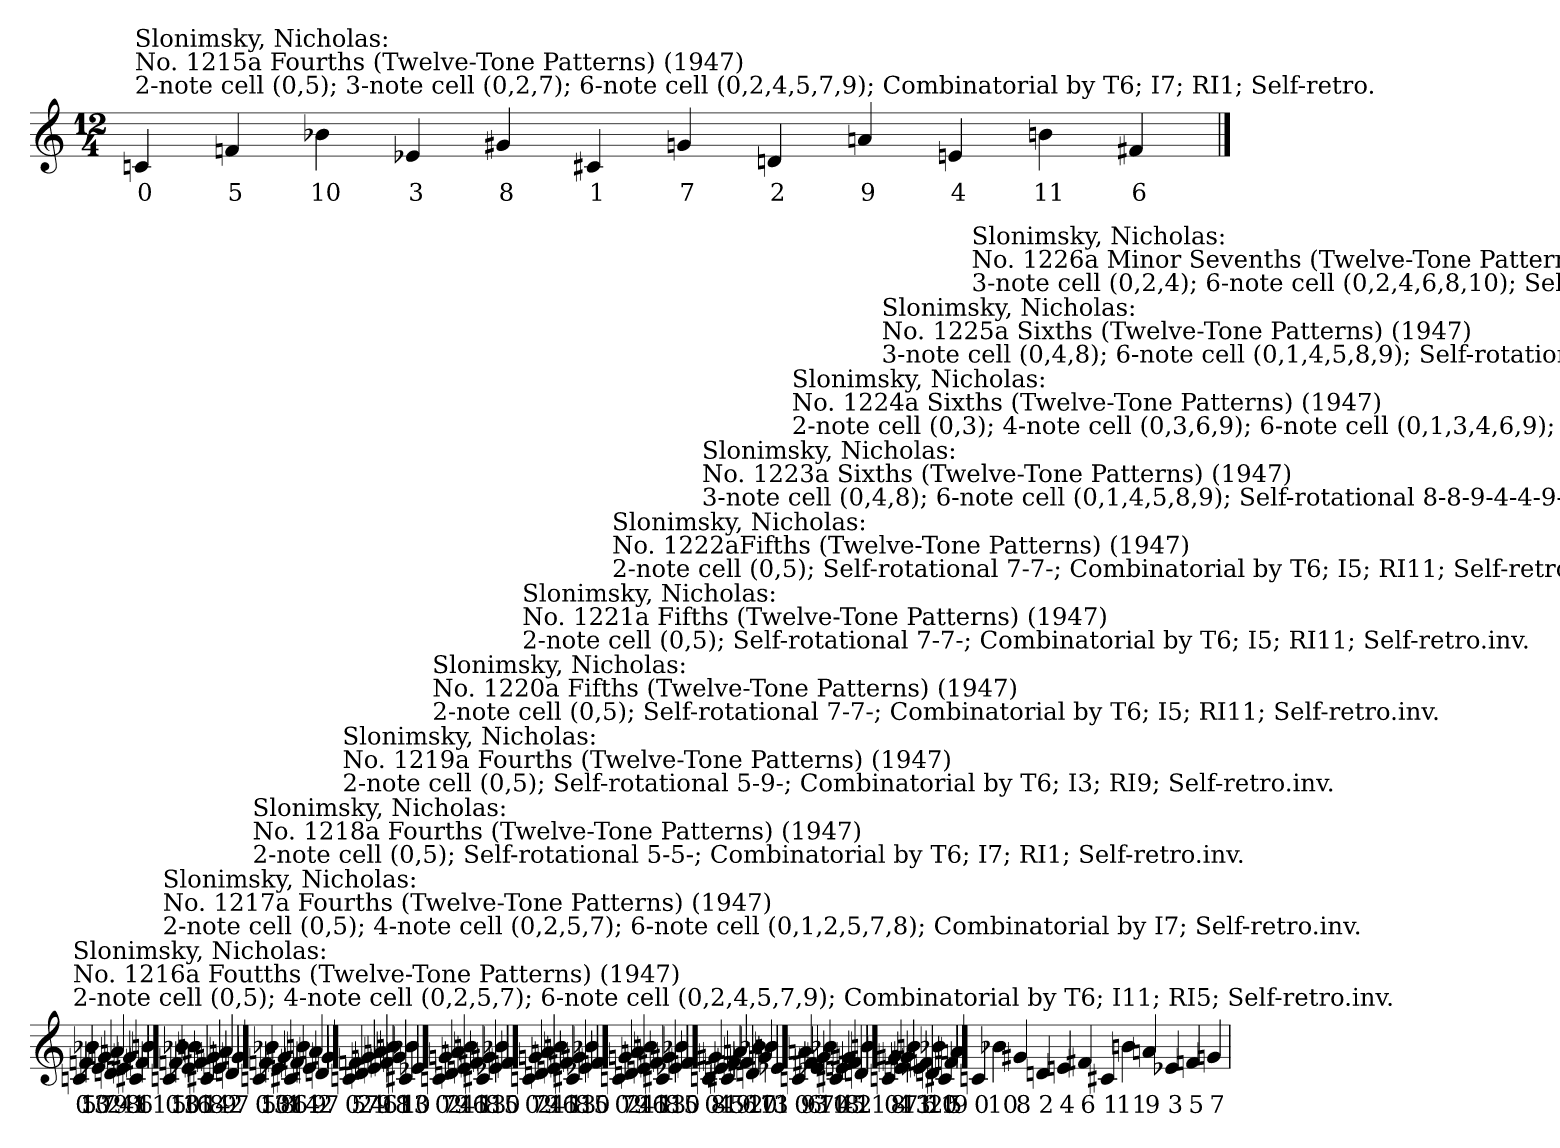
**kern	**text
*part1	*part1
*staff1	*staff1
!!LO:LB:g=z
*M12/4	*
==1153	==1153
!LO:TX:t=Slonimsky, Nicholas&colon; \nNo. 1215a Fourths (Twelve-Tone Patterns) (1947)\n2-note cell (0,5); 3-note cell (0,2,7); 6-note cell (0,2,4,5,7,9); Combinatorial by T6; I7; RI1; Self-retro.	!
4cn	0
4fn	5
4b-X	10
4e-X	3
4g#X	8
4c#X	1
4gn	7
4dn	2
4an	9
4en	4
4bn	11
4f#X	6
!!LO:LB:g=z
==1154	==1154
!LO:TX:t=Slonimsky, Nicholas&colon; \nNo. 1216a Foutths (Twelve-Tone Patterns) (1947)\n2-note cell (0,5); 4-note cell (0,2,5,7); 6-note cell (0,2,4,5,7,9); Combinatorial by T6; I11; RI5; Self-retro.inv.	!
4cn	0
4fn	5
4b-X	10
4e-X	3
4gn	7
4dn	2
4an	9
4en	4
4g#X	8
4c#X	1
4f#X	6
4bn	11
!!LO:LB:g=z
==1155	==1155
!LO:TX:t=Slonimsky, Nicholas&colon; \nNo. 1217a Fourths (Twelve-Tone Patterns) (1947)\n2-note cell (0,5); 4-note cell (0,2,5,7); 6-note cell (0,1,2,5,7,8); Combinatorial by I7; Self-retro.inv.	!
4cn	0
4fn	5
4b-X	10
4e-X	3
4bn	11
4f#X	6
4c#X	1
4g#X	8
4en	4
4an	9
4dn	2
4gn	7
!!LO:LB:g=z
==1156	==1156
!LO:TX:t=Slonimsky, Nicholas&colon; \nNo. 1218a Fourths (Twelve-Tone Patterns) (1947)\n2-note cell (0,5); Self-rotational 5-5-; Combinatorial by T6; I7; RI1; Self-retro.inv.	!
4cn	0
4fn	5
4b-X	10
4e-X	3
4g#X	8
4c#X	1
4f#X	6
4bn	11
4en	4
4an	9
4dn	2
4gn	7
!!LO:LB:g=z
==1157	==1157
!LO:TX:t=Slonimsky, Nicholas&colon; \nNo. 1219a Fourths (Twelve-Tone Patterns) (1947)\n2-note cell (0,5); Self-rotational 5-9-; Combinatorial by T6; I3; RI9; Self-retro.inv.	!
4cn	0
4fn	5
4dn	2
4gn	7
4en	4
4an	9
4f#X	6
4bn	11
4g#X	8
4c#X	1
4b-X	10
4e-X	3
!!LO:LB:g=z
==1158	==1158
!LO:TX:t=Slonimsky, Nicholas&colon; \nNo. 1220a Fifths (Twelve-Tone Patterns) (1947)\n2-note cell (0,5); Self-rotational 7-7-; Combinatorial by T6; I5; RI11; Self-retro.inv.	!
4cn	0
4gn	7
4dn	2
4an	9
4en	4
4bn	11
4f#X	6
4c#X	1
4g#X	8
4e-X	3
4b-X	10
4fn	5
!!LO:LB:g=z
==1159	==1159
!LO:TX:t=Slonimsky, Nicholas&colon; \nNo. 1221a Fifths (Twelve-Tone Patterns) (1947)\n2-note cell (0,5); Self-rotational 7-7-; Combinatorial by T6; I5; RI11; Self-retro.inv.	!
4cn	0
4gn	7
4dn	2
4an	9
4en	4
4bn	11
4f#X	6
4c#X	1
4g#X	8
4e-X	3
4b-X	10
4fn	5
!!LO:LB:g=z
==1160	==1160
!LO:TX:t=Slonimsky, Nicholas&colon; \nNo. 1222aFifths (Twelve-Tone Patterns) (1947)\n2-note cell (0,5); Self-rotational 7-7-; Combinatorial by T6; I5; RI11; Self-retro.inv.	!
4cn	0
4gn	7
4dn	2
4an	9
4en	4
4bn	11
4f#X	6
4c#X	1
4g#X	8
4e-X	3
4b-X	10
4fn	5
!!LO:LB:g=z
==1161	==1161
!LO:TX:t=Slonimsky, Nicholas&colon; \nNo. 1223a Sixths (Twelve-Tone Patterns) (1947)\n3-note cell (0,4,8); 6-note cell (0,1,4,5,8,9); Self-rotational 8-8-9-4-4-9-; Combinatorial by T2,6,10; I3,7,11; RI1,5,9	!
4cn	0
4g#X	8
4en	4
4c#X	1
4fn	5
4an	9
4f#X	6
4dn	2
4b-X	10
4gn	7
4bn	11
4e-X	3
!!LO:LB:g=z
==1162	==1162
!LO:TX:t=Slonimsky, Nicholas&colon; \nNo. 1224a Sixths (Twelve-Tone Patterns) (1947)\n2-note cell (0,3); 4-note cell (0,3,6,9); 6-note cell (0,1,3,4,6,9); Combinatorial by I11; Self-retro.inv.	!
4cn	0
4an	9
4f#X	6
4e-X	3
4gn	7
4b-X	10
4c#X	1
4en	4
4g#X	8
4fn	5
4dn	2
4bn	11
!!LO:LB:g=z
==1163	==1163
!LO:TX:t=Slonimsky, Nicholas&colon; \nNo. 1225a Sixths (Twelve-Tone Patterns) (1947)\n3-note cell (0,4,8); 6-note cell (0,1,4,5,8,9); Self-rotational 8-8-3-4-4-3-; Combinatorial by T2,6,10; I1,5,9; RI3,7,11	!
4cn	0
4g#X	8
4en	4
4gn	7
4bn	11
4e-X	3
4f#X	6
4dn	2
4b-X	10
4c#X	1
4fn	5
4an	9
!!LO:LB:g=z
==1164	==1164
!LO:TX:t=Slonimsky, Nicholas&colon; \nNo. 1226a Minor Sevenths (Twelve-Tone Patterns) (1947)\n3-note cell (0,2,4); 6-note cell (0,2,4,6,8,10); Self-rotational 10-10-6-2-2-7-; Combinatorial by T1,3,5,7,9,11; I1,3,5,7,9,11; RI2,4,6,8,10,12	!
4cn	0
4b-X	10
4g#X	8
4dn	2
4en	4
4f#X	6
4c#X	1
4bn	11
4an	9
4e-X	3
4fn	5
4gn	7
=	=
*-	*-
